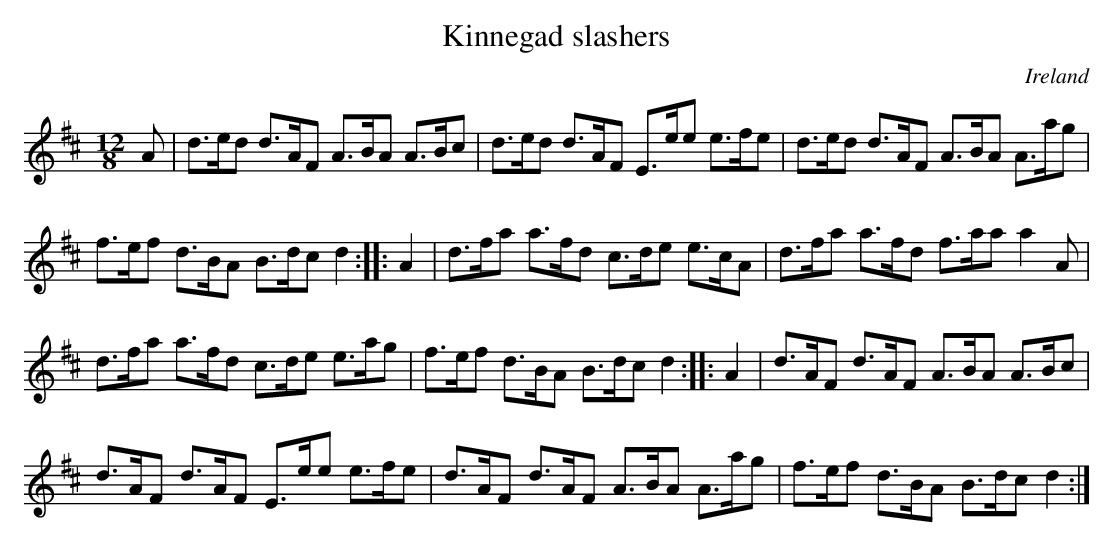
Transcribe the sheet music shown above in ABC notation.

X:1
T:Kinnegad slashers
M:12/8
O:Ireland
K:D major
A|\
d>ed d>AF A>BA A>Bc|d>ed d>AF E>ee e>fe|\
d>ed d>AF A>BA A>ag|
f>ef d>BA B>dc d2 :: A2|\
d>fa a>fd c>de e>cA|d>fa a>fd f>aa a2A|
d>fa a>fd c>de e>ag|f>ef d>BA B>dc d2:: A2 |\
d>AF d>AF A>BA A>Bc|
d>AF d>AF E>ee e>fe|\
d>AF d>AF A>BA A>ag|f>ef d>BA B>dc d2:|
